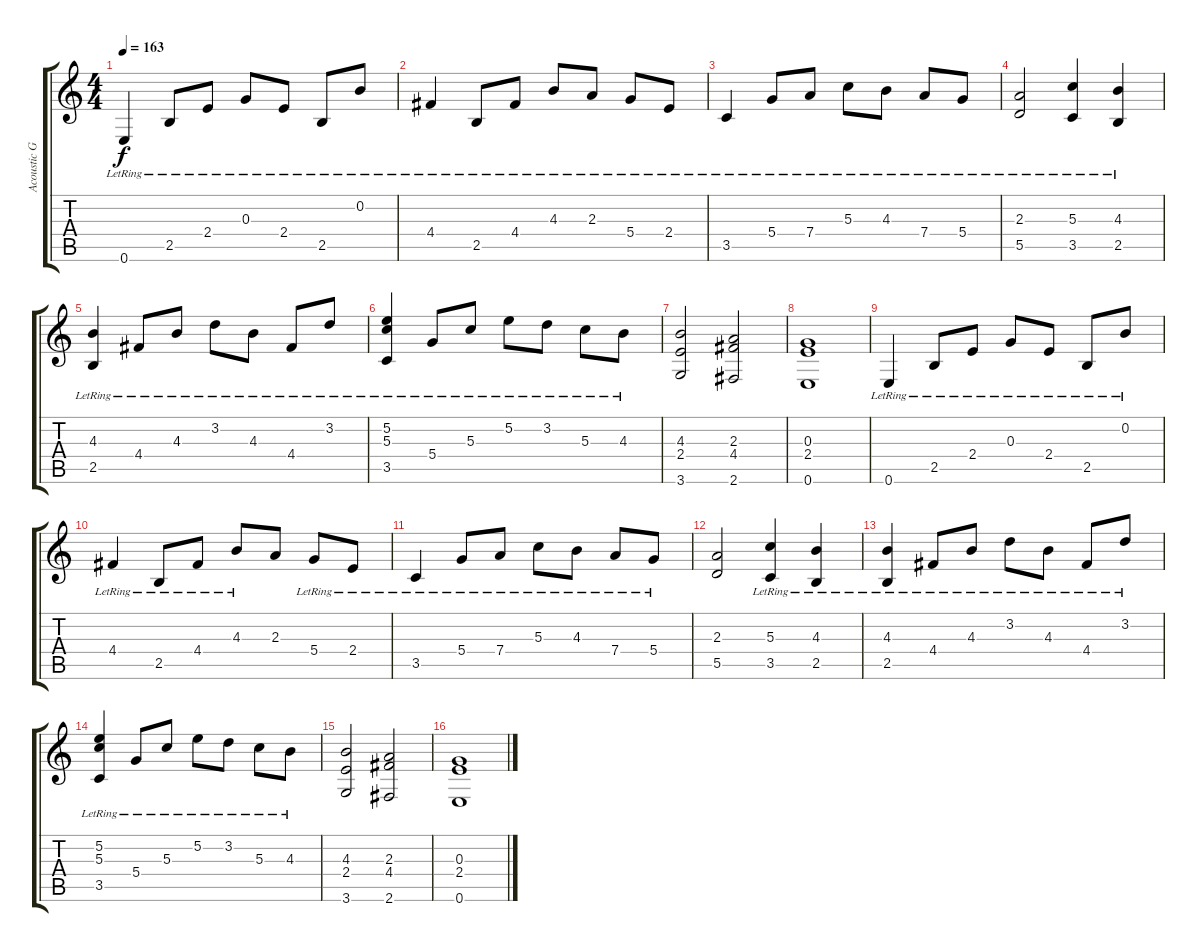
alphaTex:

\track ("Acoustic Guitar II" "Acoustic G") {instrument acousticguitarnylon}
\staff {score tabs}
\tuning (E4 B3 G3 D3 A2 E2) {hide}
\ts (4 4)
\tempo 163
\clef g2
\ks c
0.6{lr}.4{dy f instrument acousticguitarnylon} 2.5{lr}.8 2.4{lr}.8 0.3{lr}.8 2.4{lr}.8 2.5{lr}.8 0.2{lr}.8 |
4.4{lr}.4 2.5{lr}.8 4.4{lr}.8 4.3{lr}.8 2.3{lr}.8 5.4{lr}.8 2.4{lr}.8 |
3.5{lr}.4 5.4{lr}.8 7.4{lr}.8 5.3{lr}.8 4.3{lr}.8 7.4{lr}.8 5.4{lr}.8 |
(2.3{lr} 5.5{lr}).2 (5.3{lr} 3.5{lr}).4 (4.3{lr} 2.5{lr}).4 |
(4.3{lr} 2.5{lr}).4 4.4{lr}.8 4.3{lr}.8 3.2{lr}.8 4.3{lr}.8 4.4{lr}.8 3.2{lr}.8 |
(5.2{lr} 5.3{lr} 3.5{lr}).4 5.4{lr}.8 5.3{lr}.8 5.2{lr}.8 3.2{lr}.8 5.3{lr}.8 4.3{lr}.8 |
(4.3 2.4 3.6).2 (2.3 4.4 2.6).2 |
(0.3 2.4 0.6).1 |
0.6{lr}.4 2.5{lr}.8 2.4{lr}.8 0.3{lr}.8 2.4{lr}.8 2.5{lr}.8 0.2{lr}.8 |
4.4{lr}.4 2.5{lr}.8 4.4{lr}.8 4.3{lr}.8 2.3.8 5.4{lr}.8 2.4{lr}.8 |
3.5{lr}.4 5.4{lr}.8 7.4{lr}.8 5.3{lr}.8 4.3{lr}.8 7.4{lr}.8 5.4{lr}.8 |
(2.3 5.5).2 (5.3{lr} 3.5{lr}).4 (4.3{lr} 2.5{lr}).4 |
(4.3{lr} 2.5{lr}).4 4.4{lr}.8 4.3{lr}.8 3.2{lr}.8 4.3{lr}.8 4.4{lr}.8 3.2{lr}.8 |
(5.2{lr} 5.3{lr} 3.5{lr}).4 5.4{lr}.8 5.3{lr}.8 5.2{lr}.8 3.2{lr}.8 5.3{lr}.8 4.3{lr}.8 |
(4.3 2.4 3.6).2 (2.3 4.4 2.6).2 |
(0.3 2.4 0.6).1
